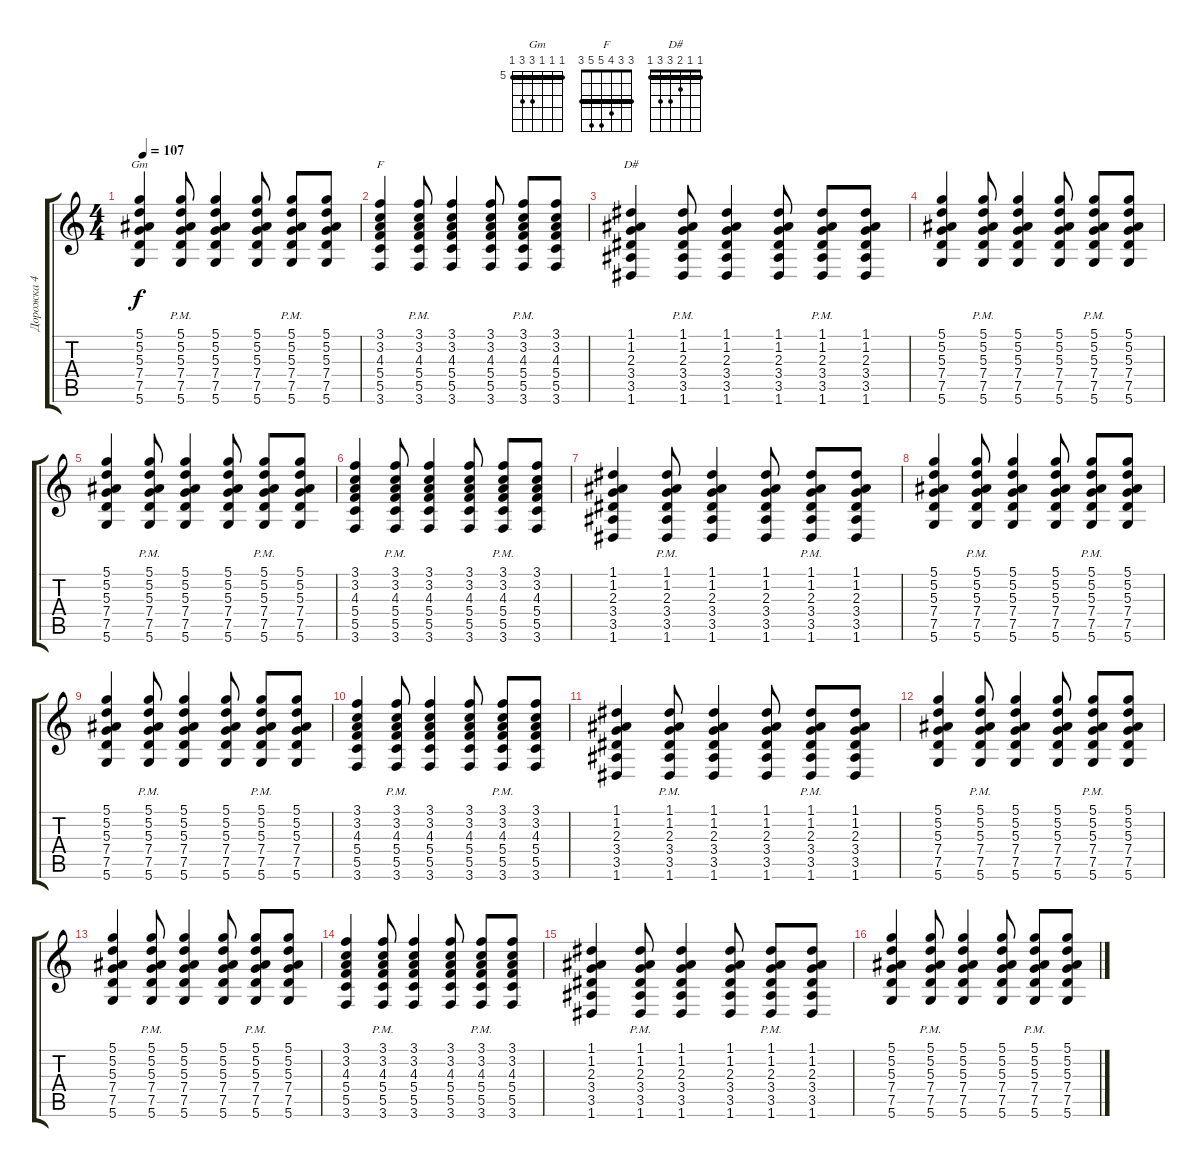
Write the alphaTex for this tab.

\track ("Дорожка 4" "Дорожка 4") {instrument acousticguitarsteel}
\staff {score tabs}
\tuning (D4 A3 F3 C3 G2 D2) {hide}
\chord ("Gm" 5 5 5 7 7 5) {firstfret 5 barre 5}
\chord ("F" 3 3 4 5 5 3) {barre 3}
\chord ("D#" 1 1 2 3 3 1) {barre 1}
\ts (4 4)
\tempo 107
\clef g2
\ks c
(5.1 5.2 5.3 7.4 7.5 5.6).4{ch "Gm" dy f} (5.1{pm} 5.2{pm} 5.3{pm} 7.4{pm} 7.5{pm} 5.6{pm}).8 (5.1 5.2 5.3 7.4 7.5 5.6).4 (5.1 5.2 5.3 7.4 7.5 5.6).8 (5.1{pm} 5.2{pm} 5.3{pm} 7.4{pm} 7.5{pm} 5.6{pm}).8 (5.1 5.2 5.3 7.4 7.5 5.6).8 |
(3.1 3.2 4.3 5.4 5.5 3.6).4{ch "F"} (3.1{pm} 3.2{pm} 4.3{pm} 5.4{pm} 5.5{pm} 3.6{pm}).8 (3.1 3.2 4.3 5.4 5.5 3.6).4 (3.1 3.2 4.3 5.4 5.5 3.6).8 (3.1{pm} 3.2{pm} 4.3{pm} 5.4{pm} 5.5{pm} 3.6{pm}).8 (3.1 3.2 4.3 5.4 5.5 3.6).8 |
(1.1 1.2 2.3 3.4 3.5 1.6).4{ch "D#"} (1.1{pm} 1.2{pm} 2.3{pm} 3.4{pm} 3.5{pm} 1.6{pm}).8 (1.1 1.2 2.3 3.4 3.5 1.6).4 (1.1 1.2 2.3 3.4 3.5 1.6).8 (1.1{pm} 1.2{pm} 2.3{pm} 3.4{pm} 3.5{pm} 1.6{pm}).8 (1.1 1.2 2.3 3.4 3.5 1.6).8 |
(5.1 5.2 5.3 7.4 7.5 5.6).4 (5.1{pm} 5.2{pm} 5.3{pm} 7.4{pm} 7.5{pm} 5.6{pm}).8 (5.1 5.2 5.3 7.4 7.5 5.6).4 (5.1 5.2 5.3 7.4 7.5 5.6).8 (5.1{pm} 5.2{pm} 5.3{pm} 7.4{pm} 7.5{pm} 5.6{pm}).8 (5.1 5.2 5.3 7.4 7.5 5.6).8 |
(5.1 5.2 5.3 7.4 7.5 5.6).4 (5.1{pm} 5.2{pm} 5.3{pm} 7.4{pm} 7.5{pm} 5.6{pm}).8 (5.1 5.2 5.3 7.4 7.5 5.6).4 (5.1 5.2 5.3 7.4 7.5 5.6).8 (5.1{pm} 5.2{pm} 5.3{pm} 7.4{pm} 7.5{pm} 5.6{pm}).8 (5.1 5.2 5.3 7.4 7.5 5.6).8 |
(3.1 3.2 4.3 5.4 5.5 3.6).4 (3.1{pm} 3.2{pm} 4.3{pm} 5.4{pm} 5.5{pm} 3.6{pm}).8 (3.1 3.2 4.3 5.4 5.5 3.6).4 (3.1 3.2 4.3 5.4 5.5 3.6).8 (3.1{pm} 3.2{pm} 4.3{pm} 5.4{pm} 5.5{pm} 3.6{pm}).8 (3.1 3.2 4.3 5.4 5.5 3.6).8 |
(1.1 1.2 2.3 3.4 3.5 1.6).4 (1.1{pm} 1.2{pm} 2.3{pm} 3.4{pm} 3.5{pm} 1.6{pm}).8 (1.1 1.2 2.3 3.4 3.5 1.6).4 (1.1 1.2 2.3 3.4 3.5 1.6).8 (1.1{pm} 1.2{pm} 2.3{pm} 3.4{pm} 3.5{pm} 1.6{pm}).8 (1.1 1.2 2.3 3.4 3.5 1.6).8 |
(5.1 5.2 5.3 7.4 7.5 5.6).4 (5.1{pm} 5.2{pm} 5.3{pm} 7.4{pm} 7.5{pm} 5.6{pm}).8 (5.1 5.2 5.3 7.4 7.5 5.6).4 (5.1 5.2 5.3 7.4 7.5 5.6).8 (5.1{pm} 5.2{pm} 5.3{pm} 7.4{pm} 7.5{pm} 5.6{pm}).8 (5.1 5.2 5.3 7.4 7.5 5.6).8 |
(5.1 5.2 5.3 7.4 7.5 5.6).4 (5.1{pm} 5.2{pm} 5.3{pm} 7.4{pm} 7.5{pm} 5.6{pm}).8 (5.1 5.2 5.3 7.4 7.5 5.6).4 (5.1 5.2 5.3 7.4 7.5 5.6).8 (5.1{pm} 5.2{pm} 5.3{pm} 7.4{pm} 7.5{pm} 5.6{pm}).8 (5.1 5.2 5.3 7.4 7.5 5.6).8 |
(3.1 3.2 4.3 5.4 5.5 3.6).4 (3.1{pm} 3.2{pm} 4.3{pm} 5.4{pm} 5.5{pm} 3.6{pm}).8 (3.1 3.2 4.3 5.4 5.5 3.6).4 (3.1 3.2 4.3 5.4 5.5 3.6).8 (3.1{pm} 3.2{pm} 4.3{pm} 5.4{pm} 5.5{pm} 3.6{pm}).8 (3.1 3.2 4.3 5.4 5.5 3.6).8 |
(1.1 1.2 2.3 3.4 3.5 1.6).4 (1.1{pm} 1.2{pm} 2.3{pm} 3.4{pm} 3.5{pm} 1.6{pm}).8 (1.1 1.2 2.3 3.4 3.5 1.6).4 (1.1 1.2 2.3 3.4 3.5 1.6).8 (1.1{pm} 1.2{pm} 2.3{pm} 3.4{pm} 3.5{pm} 1.6{pm}).8 (1.1 1.2 2.3 3.4 3.5 1.6).8 |
(5.1 5.2 5.3 7.4 7.5 5.6).4 (5.1{pm} 5.2{pm} 5.3{pm} 7.4{pm} 7.5{pm} 5.6{pm}).8 (5.1 5.2 5.3 7.4 7.5 5.6).4 (5.1 5.2 5.3 7.4 7.5 5.6).8 (5.1{pm} 5.2{pm} 5.3{pm} 7.4{pm} 7.5{pm} 5.6{pm}).8 (5.1 5.2 5.3 7.4 7.5 5.6).8 |
(5.1 5.2 5.3 7.4 7.5 5.6).4 (5.1{pm} 5.2{pm} 5.3{pm} 7.4{pm} 7.5{pm} 5.6{pm}).8 (5.1 5.2 5.3 7.4 7.5 5.6).4 (5.1 5.2 5.3 7.4 7.5 5.6).8 (5.1{pm} 5.2{pm} 5.3{pm} 7.4{pm} 7.5{pm} 5.6{pm}).8 (5.1 5.2 5.3 7.4 7.5 5.6).8 |
(3.1 3.2 4.3 5.4 5.5 3.6).4 (3.1{pm} 3.2{pm} 4.3{pm} 5.4{pm} 5.5{pm} 3.6{pm}).8 (3.1 3.2 4.3 5.4 5.5 3.6).4 (3.1 3.2 4.3 5.4 5.5 3.6).8 (3.1{pm} 3.2{pm} 4.3{pm} 5.4{pm} 5.5{pm} 3.6{pm}).8 (3.1 3.2 4.3 5.4 5.5 3.6).8 |
(1.1 1.2 2.3 3.4 3.5 1.6).4 (1.1{pm} 1.2{pm} 2.3{pm} 3.4{pm} 3.5{pm} 1.6{pm}).8 (1.1 1.2 2.3 3.4 3.5 1.6).4 (1.1 1.2 2.3 3.4 3.5 1.6).8 (1.1{pm} 1.2{pm} 2.3{pm} 3.4{pm} 3.5{pm} 1.6{pm}).8 (1.1 1.2 2.3 3.4 3.5 1.6).8 |
(5.1 5.2 5.3 7.4 7.5 5.6).4 (5.1{pm} 5.2{pm} 5.3{pm} 7.4{pm} 7.5{pm} 5.6{pm}).8 (5.1 5.2 5.3 7.4 7.5 5.6).4 (5.1 5.2 5.3 7.4 7.5 5.6).8 (5.1{pm} 5.2{pm} 5.3{pm} 7.4{pm} 7.5{pm} 5.6{pm}).8 (5.1 5.2 5.3 7.4 7.5 5.6).8
